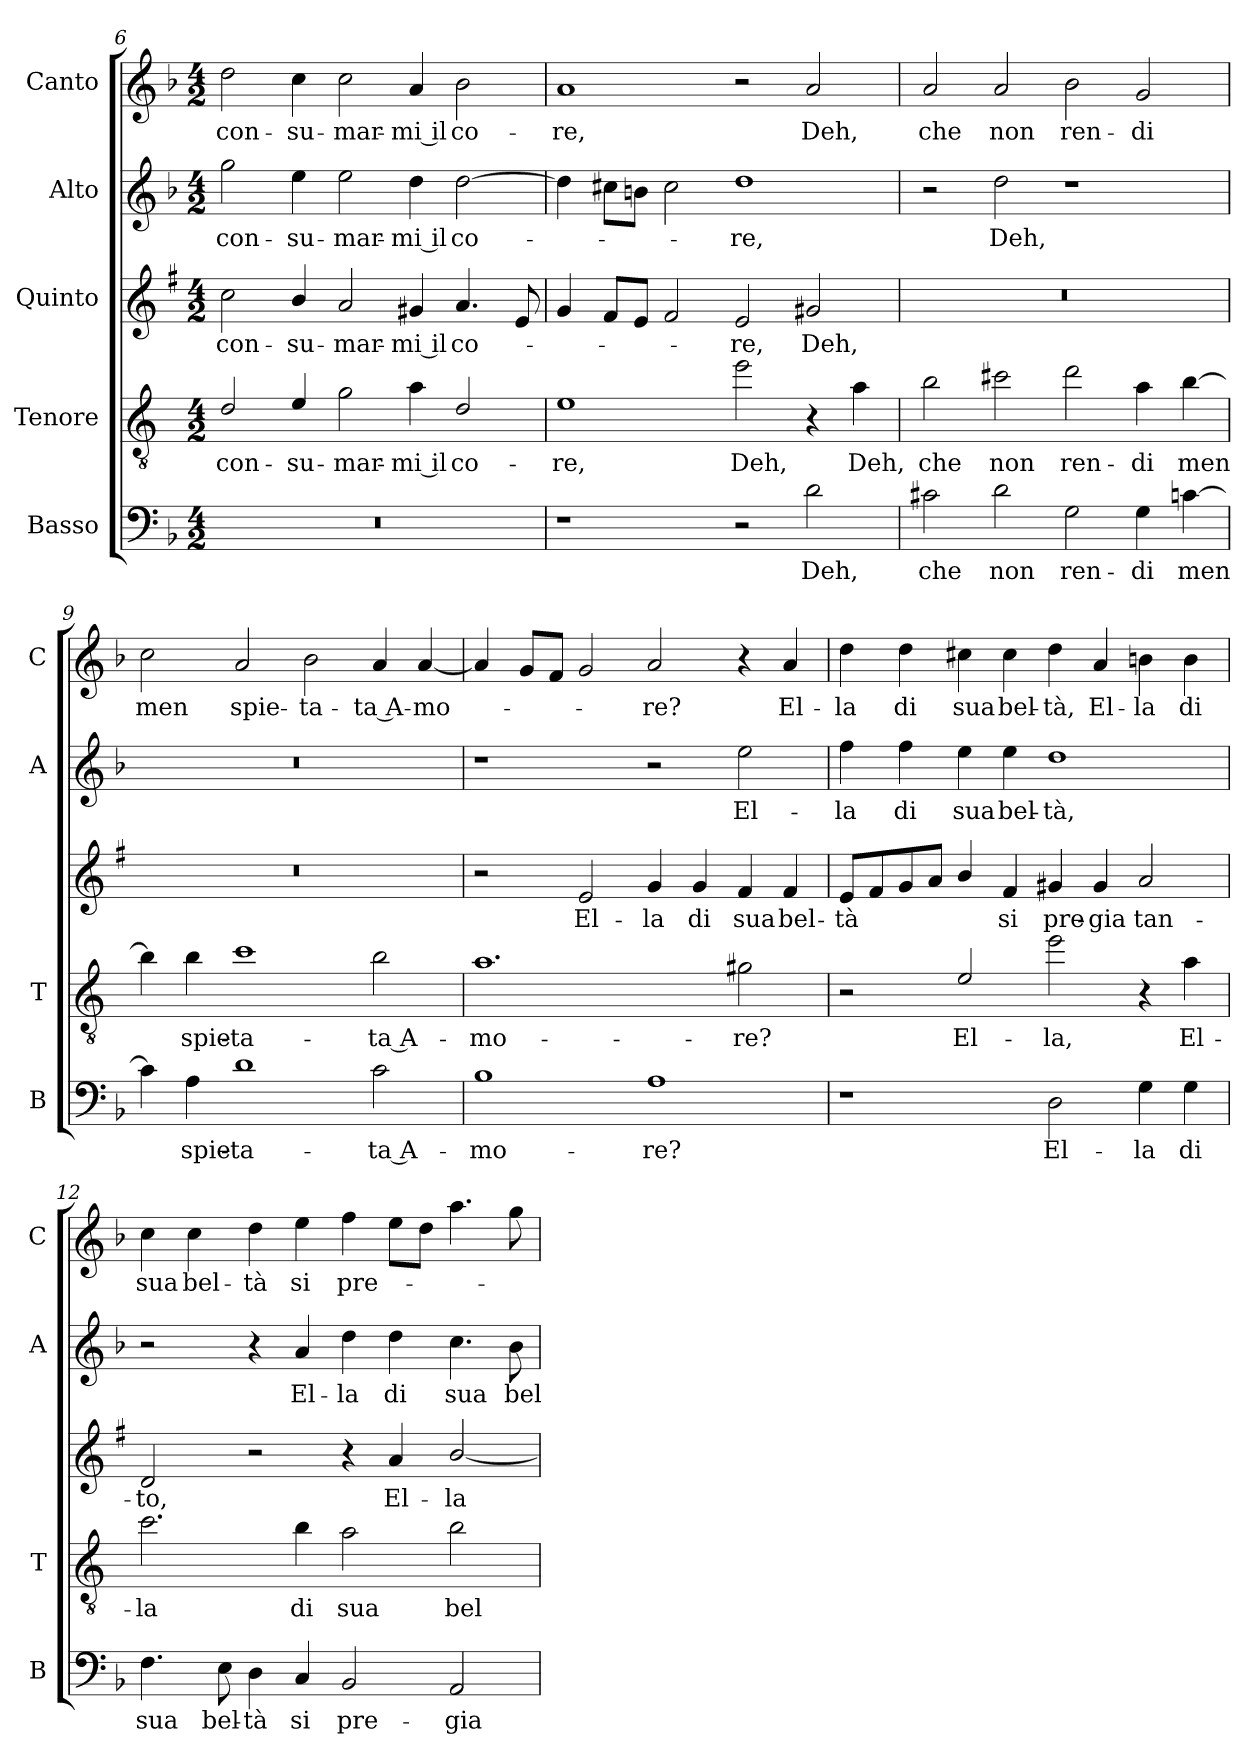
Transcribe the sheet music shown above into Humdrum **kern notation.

**kern	**text	**kern	**text	**kern	**text	**kern	**text	**kern	**text
*part5	*part5	*part4	*part4	*part3	*part3	*part2	*part2	*part1	*part1
*staff5	*staff5	*staff4	*staff4	*staff3	*staff3	*staff2	*staff2	*staff1	*staff1
*I"Basso	*	*I"Tenore	*	*I"Quinto	*	*I"Alto	*	*I"Canto	*
*I'B	*	*I'T	*	*	*	*I'A	*	*I'C	*
!!LO:PB:g=z
*clefF4	*	*clefGv2	*	*clefG2	*	*clefG2	*	*clefG2	*
*	*	*ITrd4c7	*	*ITrd1c2	*	*	*	*	*
*k[b-]	*	*k[b-]	*	*k[b-]	*	*k[b-]	*	*k[b-]	*
*F:	*	*F:	*	*F:	*	*F:	*	*F:	*
*M4/2	*	*M4/2	*	*M4/2	*	*M4/2	*	*M4/2	*
=6	=6	=6	=6	=6	=6	=6	=6	=6	=6
!	!	!	!LO:LY:b	!	!LO:LY:b	!	!LO:LY:b	!	!LO:LY:b
0r	.	2G/	con-	2b-\	con-	2gg\	con-	2dd\	con-
!	!	!	!LO:LY:b	!	!LO:LY:b	!	!LO:LY:b	!	!LO:LY:b
.	.	4A/	-su-	4a/	-su-	4ee\	-su-	4cc\	-su-
!	!	!	!LO:LY:b	!	!LO:LY:b	!	!LO:LY:b	!	!LO:LY:b
.	.	2c\	-mar-	2g/	-mar-	2ee\	-mar-	2cc\	-mar-
!	!	!	!LO:LY:b	!	!LO:LY:b	!	!LO:LY:b	!	!LO:LY:b
.	.	4d\	-mi il	4f#X/	-mi il	4dd\	-mi il	4a/	-mi il
!	!	!	!LO:LY:b	!	!LO:LY:b	!	!LO:LY:b	!	!LO:LY:b
.	.	2G/	co-	4.g/	co-	[2dd\	co-	2b-\	co-
.	.	.	.	8d/	.	.	.	.	.
=7	=7	=7	=7	=7	=7	=7	=7	=7	=7
!	!	!	!LO:LY:b	!	!	!	!	!	!LO:LY:b
1r	.	1A	-re,	4f/	.	4dd\]	.	1a	-re,
.	.	.	.	8e/L	.	8cc#X\L	.	.	.
.	.	.	.	8d/J	.	8bn\J	.	.	.
.	.	.	.	2e/	.	2cc#\	.	.	.
!	!	!	!LO:LY:b	!	!LO:LY:b	!	!LO:LY:b	!	!
2r	.	2a\	Deh,	2d/	-re,	1dd	-re,	2r	.
!	!LO:LY:b	!	!	!	!LO:LY:b	!	!	!	!LO:LY:b
2d\	Deh,	4r	.	2f#X/	Deh,	.	.	2a/	Deh,
!	!	!	!LO:LY:b	!	!	!	!	!	!
.	.	4d\	Deh,	.	.	.	.	.	.
=8	=8	=8	=8	=8	=8	=8	=8	=8	=8
!	!LO:LY:b	!	!LO:LY:b	!	!	!	!	!	!LO:LY:b
2c#X\	che	2e\	che	0r	.	2r	.	2a/	che
!	!LO:LY:b	!	!LO:LY:b	!	!	!	!LO:LY:b	!	!LO:LY:b
2d\	non	2f#X\	non	.	.	2dd\	Deh,	2a/	non
!	!LO:LY:b	!	!LO:LY:b	!	!	!	!	!	!LO:LY:b
2G\	ren-	2g\	ren-	.	.	1r	.	2b-\	ren-
!	!LO:LY:b	!	!LO:LY:b	!	!	!	!	!	!LO:LY:b
4G\	-di	4d\	-di	.	.	.	.	2g/	-di
!	!LO:LY:b	!	!LO:LY:b	!	!	!	!	!	!
[4cn\	men	[4e\	men	.	.	.	.	.	.
=9	=9	=9	=9	=9	=9	=9	=9	=9	=9
!	!	!	!	!	!	!	!	!	!LO:LY:b
4c\]	.	4e\]	.	0r	.	0r	.	2cc\	men
!	!LO:LY:b	!	!LO:LY:b	!	!	!	!	!	!
4A\	spie-	4e\	spie-	.	.	.	.	.	.
!	!LO:LY:b	!	!LO:LY:b	!	!	!	!	!	!LO:LY:b
1d	-ta-	1f	-ta-	.	.	.	.	2a/	spie-
!	!	!	!	!	!	!	!	!	!LO:LY:b
.	.	.	.	.	.	.	.	2b-\	-ta-
!	!LO:LY:b	!	!LO:LY:b	!	!	!	!	!	!LO:LY:b
2c\	-ta A-	2e\	-ta A-	.	.	.	.	4a/	-ta A-
!	!	!	!	!	!	!	!	!	!LO:LY:b
.	.	.	.	.	.	.	.	[4a/	-mo-
!!LO:LB:g=z
=10	=10	=10	=10	=10	=10	=10	=10	=10	=10
!	!LO:LY:b	!	!LO:LY:b	!	!	!	!	!	!
1B-	-mo-	1.d	-mo-	2r	.	1r	.	4a/]	.
.	.	.	.	.	.	.	.	8g/L	.
.	.	.	.	.	.	.	.	8f/J	.
!	!	!	!	!	!LO:LY:b	!	!	!	!
.	.	.	.	2d/	El-	.	.	2g/	.
!	!LO:LY:b	!	!	!	!LO:LY:b	!	!	!	!LO:LY:b
1A	-re?	.	.	4f/	-la	2r	.	2a/	-re?
!	!	!	!	!	!LO:LY:b	!	!	!	!
.	.	.	.	4f/	di	.	.	.	.
!	!	!	!LO:LY:b	!	!LO:LY:b	!	!LO:LY:b	!	!
.	.	2c#X\	-re?	4e/	sua	2ee\	El-	4r	.
!	!	!	!	!	!LO:LY:b	!	!	!	!LO:LY:b
.	.	.	.	4e/	bel-	.	.	4a/	El-
=11	=11	=11	=11	=11	=11	=11	=11	=11	=11
!	!	!	!	!	!LO:LY:b	!	!LO:LY:b	!	!LO:LY:b
1r	.	2r	.	8d/L	-tà	4ff\	-la	4dd\	-la
.	.	.	.	8e/	.	.	.	.	.
!	!	!	!	!	!	!	!LO:LY:b	!	!LO:LY:b
.	.	.	.	8f/	.	4ff\	di	4dd\	di
.	.	.	.	8g/J	.	.	.	.	.
!	!	!	!LO:LY:b	!	!	!	!LO:LY:b	!	!LO:LY:b
.	.	2A/	El-	4a/	.	4ee\	sua	4cc#X\	sua
!	!	!	!	!	!LO:LY:b	!	!LO:LY:b	!	!LO:LY:b
.	.	.	.	4e/	si	4ee\	bel-	4cc#\	bel-
!	!LO:LY:b	!	!LO:LY:b	!	!LO:LY:b	!	!LO:LY:b	!	!LO:LY:b
2D\	El-	2a\	-la,	4f#X/	pre-	1dd	-tà,	4dd\	-tà,
!	!	!	!	!	!LO:LY:b	!	!	!	!LO:LY:b
.	.	.	.	4f#/	-gia	.	.	4a/	El-
!	!LO:LY:b	!	!	!	!LO:LY:b	!	!	!	!LO:LY:b
4G\	-la	4r	.	2g/	tan-	.	.	4bn\	-la
!	!LO:LY:b	!	!LO:LY:b	!	!	!	!	!	!LO:LY:b
4G\	di	4d\	El-	.	.	.	.	4b\	di
=12	=12	=12	=12	=12	=12	=12	=12	=12	=12
!	!LO:LY:b	!	!LO:LY:b	!	!LO:LY:b	!	!	!	!LO:LY:b
4.F\	sua	2.f\	-la	2c/	-to,	2r	.	4cc\	sua
!	!	!	!	!	!	!	!	!	!LO:LY:b
.	.	.	.	.	.	.	.	4cc\	bel-
!	!LO:LY:b	!	!	!	!	!	!	!	!
8E\	bel-	.	.	.	.	.	.	.	.
!	!LO:LY:b	!	!	!	!	!	!	!	!LO:LY:b
4D\	-tà	.	.	2r	.	4r	.	4dd\	-tà
!	!LO:LY:b	!	!LO:LY:b	!	!	!	!LO:LY:b	!	!LO:LY:b
4C/	si	4e\	di	.	.	4a/	El-	4ee\	si
!	!LO:LY:b	!	!LO:LY:b	!	!	!	!LO:LY:b	!	!LO:LY:b
2BB-/	pre-	2d\	sua	4r	.	4dd\	-la	4ff\	pre-
!	!	!	!	!	!LO:LY:b	!	!LO:LY:b	!	!
.	.	.	.	4g/	El-	4dd\	di	8ee\L	.
.	.	.	.	.	.	.	.	8dd\J	.
!	!LO:LY:b	!	!LO:LY:b	!	!LO:LY:b	!	!LO:LY:b	!	!
2AA/	-gia	2e\	bel-	[2a/	-la	4.cc\	sua	4.aa\	.
!	!	!	!	!	!	!	!LO:LY:b	!	!
.	.	.	.	.	.	8b-\	bel-	8gg\	.
=	=	=	=	=	=	=	=	=	=
*-	*-	*-	*-	*-	*-	*-	*-	*-	*-
